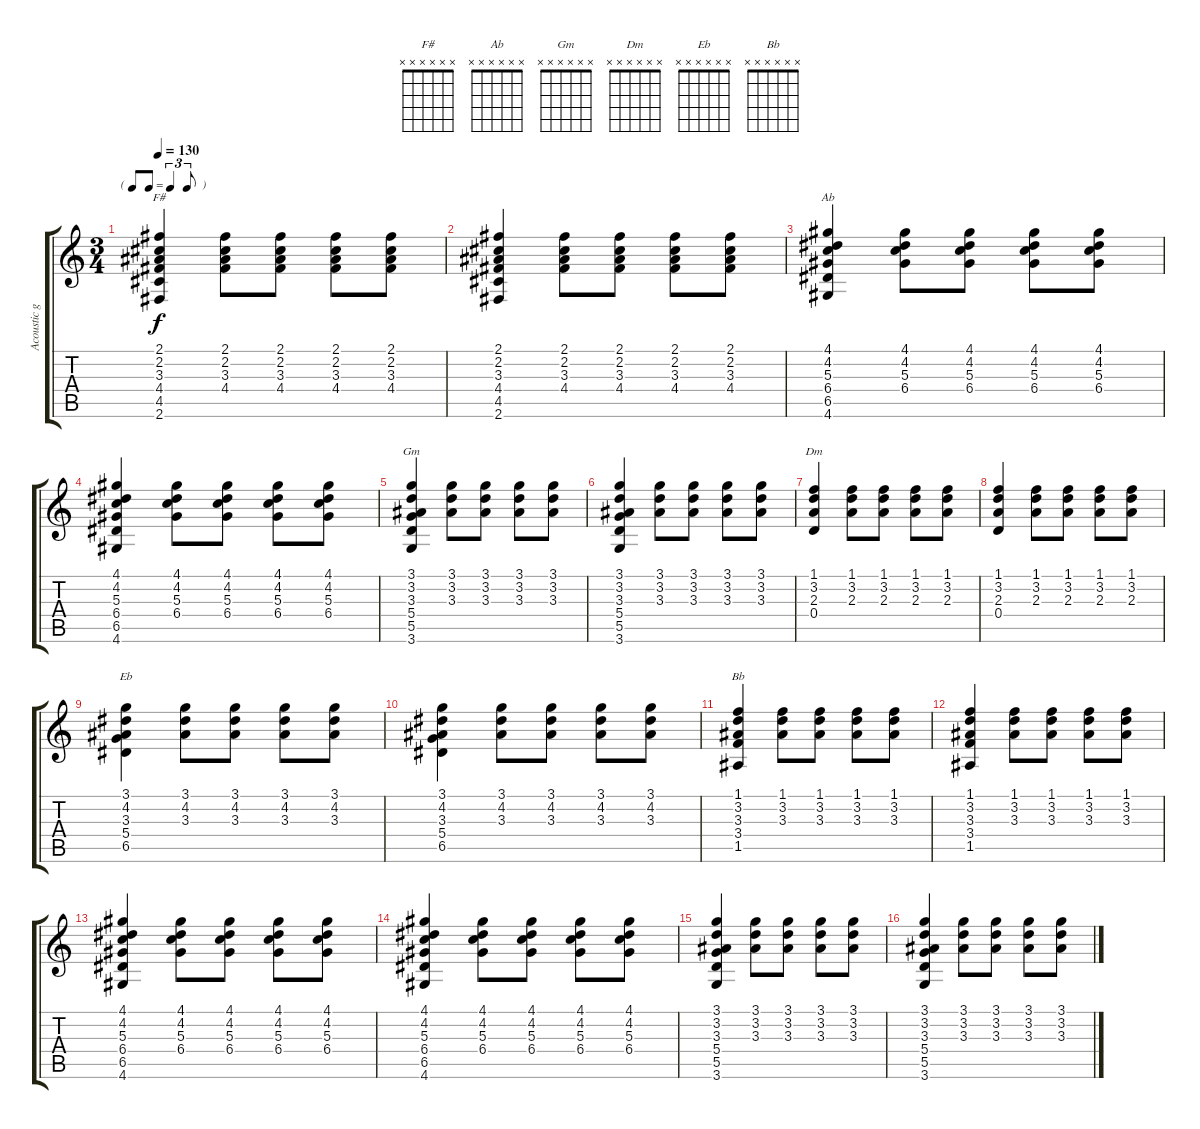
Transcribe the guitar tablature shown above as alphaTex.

\track ("Acoustic guitar" "Acoustic g") {instrument acousticguitarnylon}
\staff {score tabs}
\tuning (E4 B3 G3 D3 A2 E2) {hide}
\chord ("F#" x x x x x x) {firstfret 0}
\chord ("Ab" x x x x x x) {firstfret 0}
\chord ("Gm" x x x x x x) {firstfret 0}
\chord ("Dm" x x x x x x) {firstfret 0}
\chord ("Eb" x x x x x x) {firstfret 0}
\chord ("Bb" x x x x x x) {firstfret 0}
\ts (3 4)
\tf triplet8th
\tempo 130
\clef g2
\ks c
(2.1 2.2 3.3 4.4 4.5 2.6).4{ch "F#" dy f} (2.1 2.2 3.3 4.4).8 (2.1 2.2 3.3 4.4).8 (2.1 2.2 3.3 4.4).8 (2.1 2.2 3.3 4.4).8 |
(2.1 2.2 3.3 4.4 4.5 2.6).4 (2.1 2.2 3.3 4.4).8 (2.1 2.2 3.3 4.4).8 (2.1 2.2 3.3 4.4).8 (2.1 2.2 3.3 4.4).8 |
(4.1 4.2 5.3 6.4 6.5 4.6).4{ch "Ab"} (4.1 4.2 5.3 6.4).8 (4.1 4.2 5.3 6.4).8 (4.1 4.2 5.3 6.4).8 (4.1 4.2 5.3 6.4).8 |
(4.1 4.2 5.3 6.4 6.5 4.6).4 (4.1 4.2 5.3 6.4).8 (4.1 4.2 5.3 6.4).8 (4.1 4.2 5.3 6.4).8 (4.1 4.2 5.3 6.4).8 |
(3.1 3.2 3.3 5.4 5.5 3.6).4{ch "Gm"} (3.1 3.2 3.3).8 (3.1 3.2 3.3).8 (3.1 3.2 3.3).8 (3.1 3.2 3.3).8 |
(3.1 3.2 3.3 5.4 5.5 3.6).4 (3.1 3.2 3.3).8 (3.1 3.2 3.3).8 (3.1 3.2 3.3).8 (3.1 3.2 3.3).8 |
(1.1 3.2 2.3 0.4).4{ch "Dm"} (1.1 3.2 2.3).8 (1.1 3.2 2.3).8 (1.1 3.2 2.3).8 (1.1 3.2 2.3).8 |
(1.1 3.2 2.3 0.4).4 (1.1 3.2 2.3).8 (1.1 3.2 2.3).8 (1.1 3.2 2.3).8 (1.1 3.2 2.3).8 |
(3.1 4.2 3.3 5.4 6.5).4{ch "Eb"} (3.1 4.2 3.3).8 (3.1 4.2 3.3).8 (3.1 4.2 3.3).8 (3.1 4.2 3.3).8 |
(3.1 4.2 3.3 5.4 6.5).4 (3.1 4.2 3.3).8 (3.1 4.2 3.3).8 (3.1 4.2 3.3).8 (3.1 4.2 3.3).8 |
(1.1 3.2 3.3 3.4 1.5).4{ch "Bb"} (1.1 3.2 3.3).8 (1.1 3.2 3.3).8 (1.1 3.2 3.3).8 (1.1 3.2 3.3).8 |
(1.1 3.2 3.3 3.4 1.5).4 (1.1 3.2 3.3).8 (1.1 3.2 3.3).8 (1.1 3.2 3.3).8 (1.1 3.2 3.3).8 |
(4.1 4.2 5.3 6.4 6.5 4.6).4 (4.1 4.2 5.3 6.4).8 (4.1 4.2 5.3 6.4).8 (4.1 4.2 5.3 6.4).8 (4.1 4.2 5.3 6.4).8 |
(4.1 4.2 5.3 6.4 6.5 4.6).4 (4.1 4.2 5.3 6.4).8 (4.1 4.2 5.3 6.4).8 (4.1 4.2 5.3 6.4).8 (4.1 4.2 5.3 6.4).8 |
(3.1 3.2 3.3 5.4 5.5 3.6).4 (3.1 3.2 3.3).8 (3.1 3.2 3.3).8 (3.1 3.2 3.3).8 (3.1 3.2 3.3).8 |
(3.1 3.2 3.3 5.4 5.5 3.6).4 (3.1 3.2 3.3).8 (3.1 3.2 3.3).8 (3.1 3.2 3.3).8 (3.1 3.2 3.3).8
